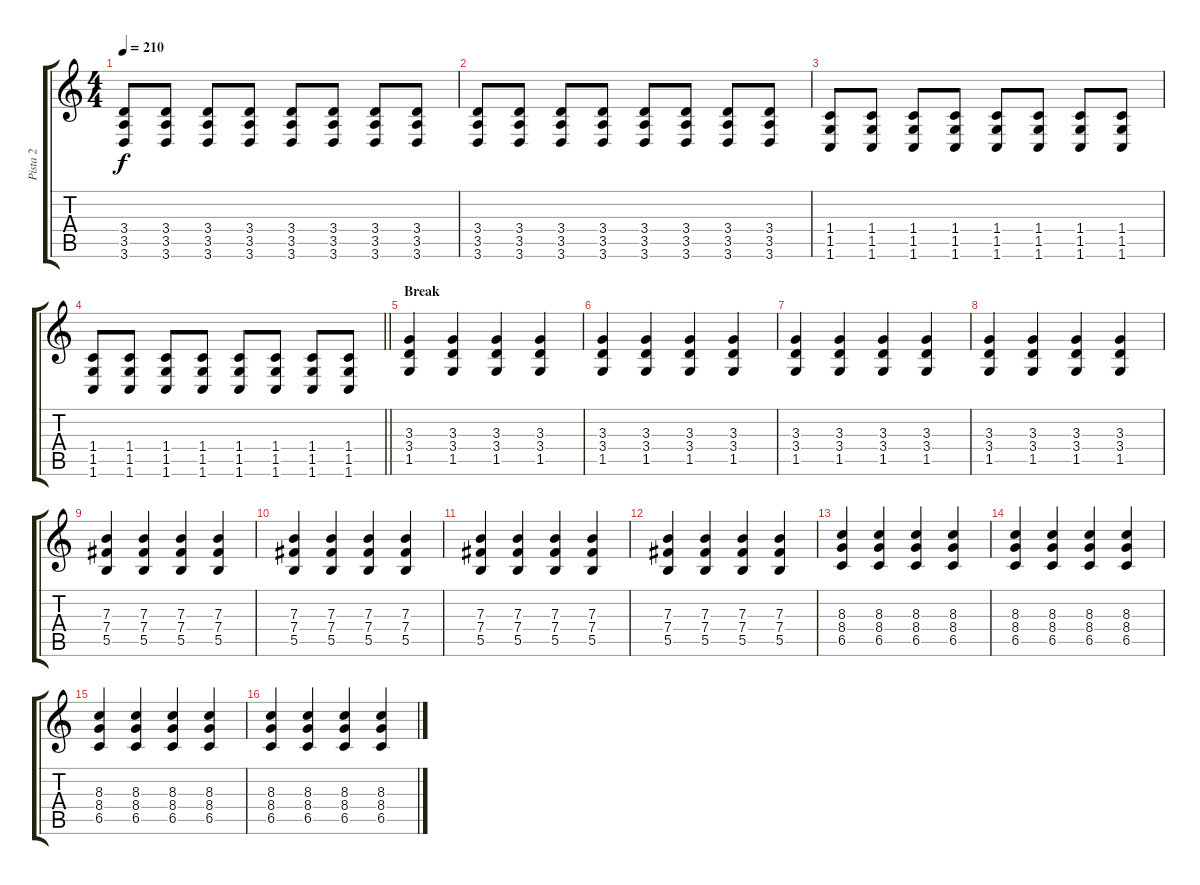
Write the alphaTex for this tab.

\track ("Pista 2" "Pista 2") {instrument distortionguitar}
\staff {score tabs}
\tuning (Db4 Ab4 E3 B2 Gb2 B1) {hide}
\ts (4 4)
\tempo 210
\clef g2
\ks c
(3.4 3.5 3.6).8{dy f} (3.4 3.5 3.6).8 (3.4 3.5 3.6).8 (3.4 3.5 3.6).8 (3.4 3.5 3.6).8 (3.4 3.5 3.6).8 (3.4 3.5 3.6).8 (3.4 3.5 3.6).8 |
(3.4 3.5 3.6).8 (3.4 3.5 3.6).8 (3.4 3.5 3.6).8 (3.4 3.5 3.6).8 (3.4 3.5 3.6).8 (3.4 3.5 3.6).8 (3.4 3.5 3.6).8 (3.4 3.5 3.6).8 |
(1.4 1.5 1.6).8 (1.4 1.5 1.6).8 (1.4 1.5 1.6).8 (1.4 1.5 1.6).8 (1.4 1.5 1.6).8 (1.4 1.5 1.6).8 (1.4 1.5 1.6).8 (1.4 1.5 1.6).8 |
\barLineRight lightlight
(1.4 1.5 1.6).8 (1.4 1.5 1.6).8 (1.4 1.5 1.6).8 (1.4 1.5 1.6).8 (1.4 1.5 1.6).8 (1.4 1.5 1.6).8 (1.4 1.5 1.6).8 (1.4 1.5 1.6).8 |
\section ("" "Break")
(3.3 3.4 1.5).4 (3.3 3.4 1.5).4 (3.3 3.4 1.5).4 (3.3 3.4 1.5).4 |
(3.3 3.4 1.5).4 (3.3 3.4 1.5).4 (3.3 3.4 1.5).4 (3.3 3.4 1.5).4 |
(3.3 3.4 1.5).4 (3.3 3.4 1.5).4 (3.3 3.4 1.5).4 (3.3 3.4 1.5).4 |
(3.3 3.4 1.5).4 (3.3 3.4 1.5).4 (3.3 3.4 1.5).4 (3.3 3.4 1.5).4 |
(7.3 7.4 5.5).4 (7.3 7.4 5.5).4 (7.3 7.4 5.5).4 (7.3 7.4 5.5).4 |
(7.3 7.4 5.5).4 (7.3 7.4 5.5).4 (7.3 7.4 5.5).4 (7.3 7.4 5.5).4 |
(7.3 7.4 5.5).4 (7.3 7.4 5.5).4 (7.3 7.4 5.5).4 (7.3 7.4 5.5).4 |
(7.3 7.4 5.5).4 (7.3 7.4 5.5).4 (7.3 7.4 5.5).4 (7.3 7.4 5.5).4 |
(8.3 8.4 6.5).4 (8.3 8.4 6.5).4 (8.3 8.4 6.5).4 (8.3 8.4 6.5).4 |
(8.3 8.4 6.5).4 (8.3 8.4 6.5).4 (8.3 8.4 6.5).4 (8.3 8.4 6.5).4 |
(8.3 8.4 6.5).4 (8.3 8.4 6.5).4 (8.3 8.4 6.5).4 (8.3 8.4 6.5).4 |
(8.3 8.4 6.5).4 (8.3 8.4 6.5).4 (8.3 8.4 6.5).4 (8.3 8.4 6.5).4
